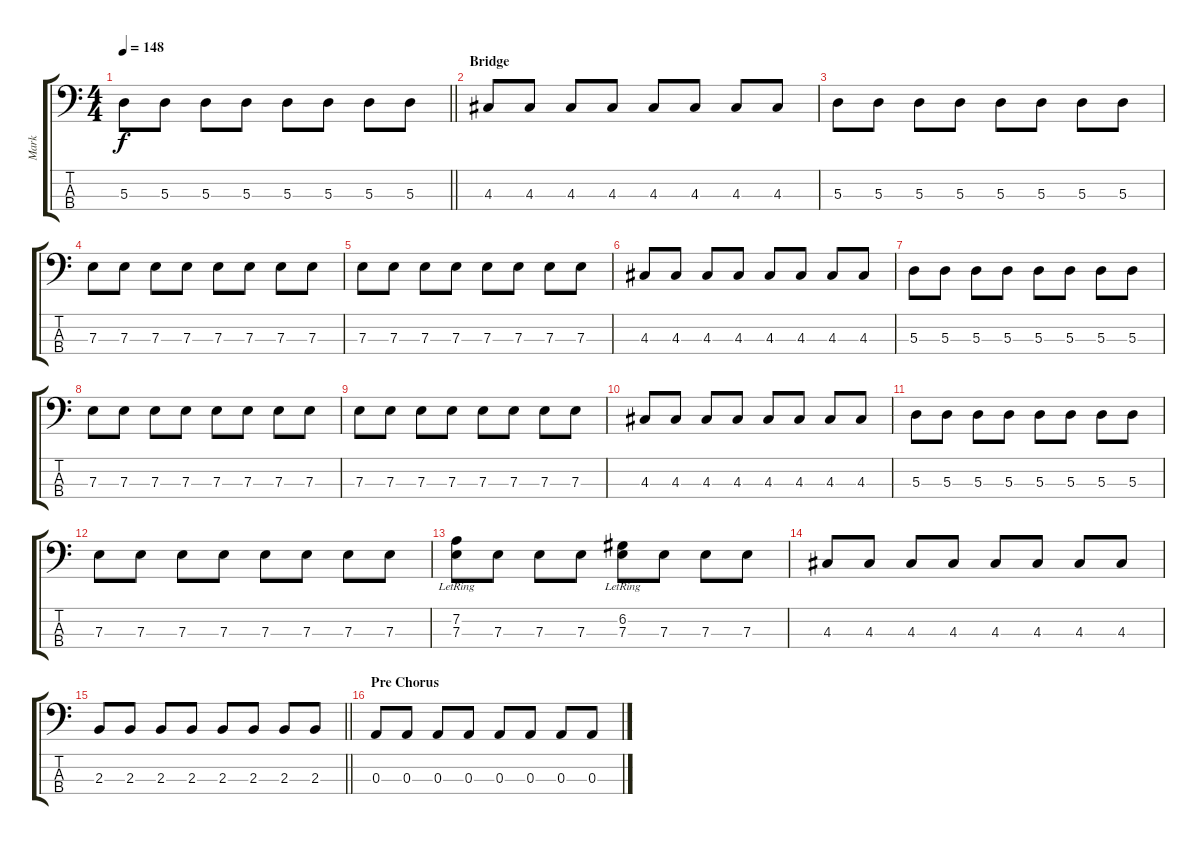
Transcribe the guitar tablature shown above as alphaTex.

\track ("Mark" "Mark") {instrument electricbassfinger}
\staff {score tabs}
\tuning (G2 D2 A1 E1) {hide}
\ts (4 4)
\tempo 148
\clef f4
\barLineRight lightlight
\ks c
5.3.8{dy f} 5.3.8 5.3.8 5.3.8 5.3.8 5.3.8 5.3.8 5.3.8 |
\section ("" "Bridge")
4.3.8 4.3.8 4.3.8 4.3.8 4.3.8 4.3.8 4.3.8 4.3.8 |
5.3.8 5.3.8 5.3.8 5.3.8 5.3.8 5.3.8 5.3.8 5.3.8 |
7.3.8 7.3.8 7.3.8 7.3.8 7.3.8 7.3.8 7.3.8 7.3.8 |
7.3.8 7.3.8 7.3.8 7.3.8 7.3.8 7.3.8 7.3.8 7.3.8 |
4.3.8 4.3.8 4.3.8 4.3.8 4.3.8 4.3.8 4.3.8 4.3.8 |
5.3.8 5.3.8 5.3.8 5.3.8 5.3.8 5.3.8 5.3.8 5.3.8 |
7.3.8 7.3.8 7.3.8 7.3.8 7.3.8 7.3.8 7.3.8 7.3.8 |
7.3.8 7.3.8 7.3.8 7.3.8 7.3.8 7.3.8 7.3.8 7.3.8 |
4.3.8 4.3.8 4.3.8 4.3.8 4.3.8 4.3.8 4.3.8 4.3.8 |
5.3.8 5.3.8 5.3.8 5.3.8 5.3.8 5.3.8 5.3.8 5.3.8 |
7.3.8 7.3.8 7.3.8 7.3.8 7.3.8 7.3.8 7.3.8 7.3.8 |
(7.2{lr} 7.3).8 7.3.8 7.3.8 7.3.8 (6.2{lr} 7.3).8 7.3.8 7.3.8 7.3.8 |
4.3.8 4.3.8 4.3.8 4.3.8 4.3.8 4.3.8 4.3.8 4.3.8 |
\barLineRight lightlight
2.3.8 2.3.8 2.3.8 2.3.8 2.3.8 2.3.8 2.3.8 2.3.8 |
\section ("" "Pre Chorus")
0.3.8 0.3.8 0.3.8 0.3.8 0.3.8 0.3.8 0.3.8 0.3.8
